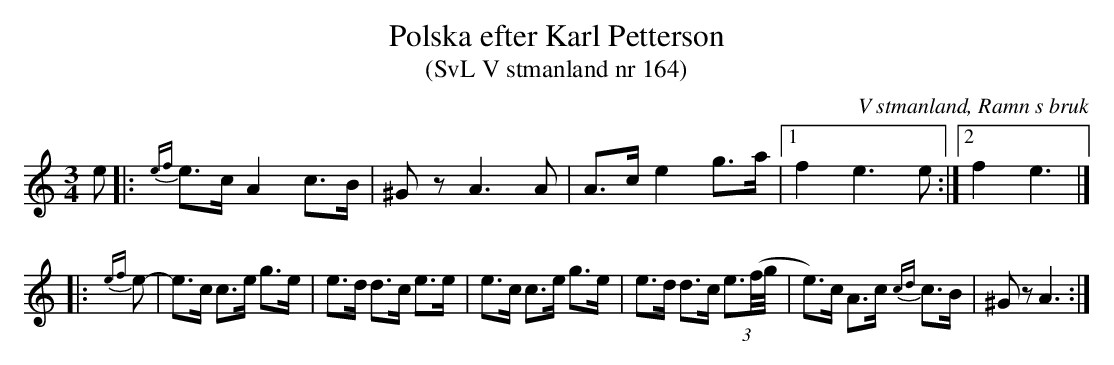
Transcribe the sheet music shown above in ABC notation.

X:1
T: Polska efter Karl Petterson
T: (SvL V stmanland nr 164)
O: V stmanland, Ramn s bruk
M: 3/4
L: 1/16
K: Am
      e2 |: {ef}e2>c2 A4 c2>B2 | ^G2z2 A4>A4 | A2>c2 e4 g2>a2 |1 f4 e4>e4 :|2 f4 e4> |]
|: {ef}e4-  | e2>c2 c2>e2 g2>e2 | e2>d2 d2>c2 e2>e2 | e2>c2 c2>e2 g2>e2 | e2>d2 d2>c2 (3e3(f/g/ | e2)>c2 A2>c2 {cd}c2>B2 | ^G2z2 A6 :|
